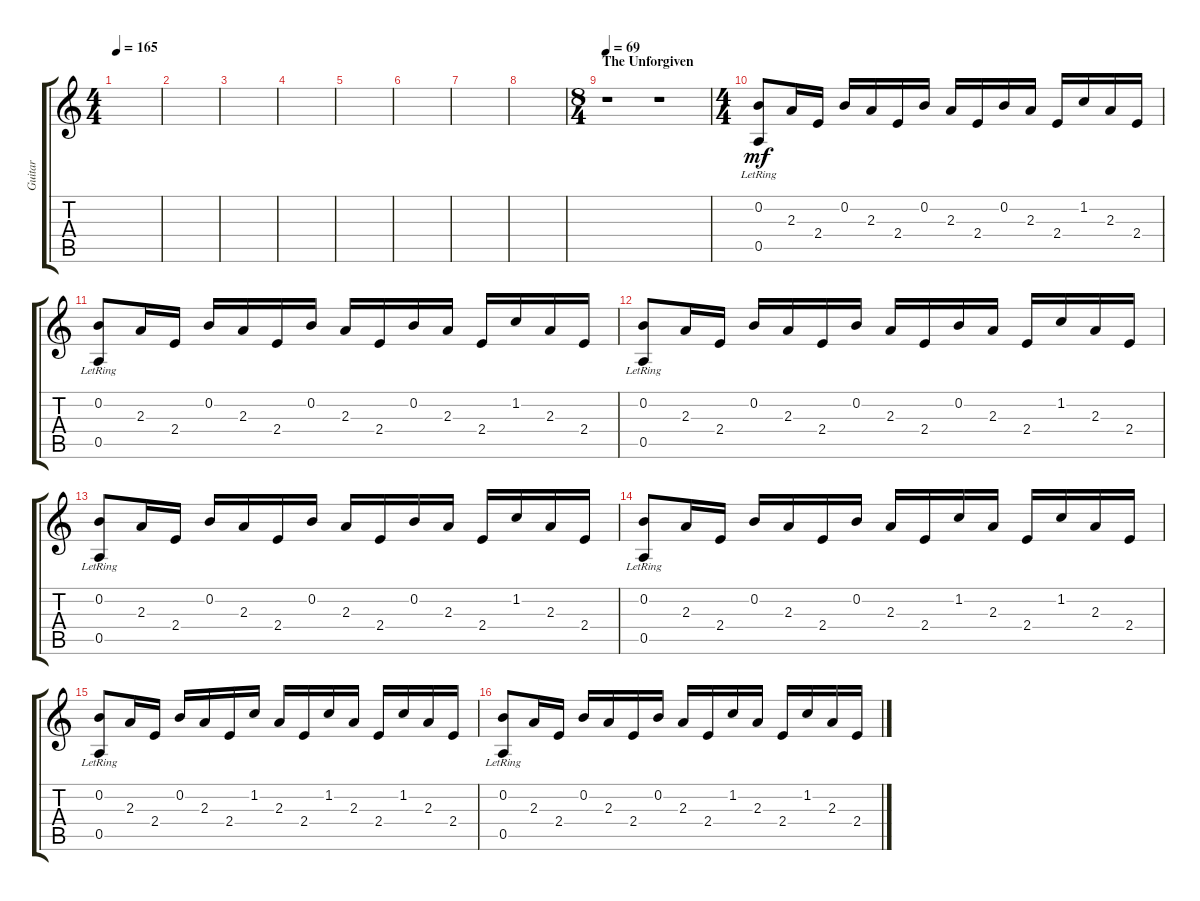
\track ("Guitar" "Guitar") {instrument electricguitarclean}
\staff {score tabs}
\tuning (E4 B3 G3 D3 A2 E2) {hide}
\ts (4 4)
\tempo 165
\clef g2
\ks c
|
|
|
|
|
|
|
|
\ts (8 4)
\section ("" "The Unforgiven")
\tempo 69
r.1 r.1 |
\ts (4 4)
(0.2 0.5{lr}).8{dy mf} 2.3.16 2.4.16 0.2.16 2.3.16 2.4.16 0.2.16 2.3.16 2.4.16 0.2.16 2.3.16 2.4.16 1.2.16 2.3.16 2.4.16 |
(0.2 0.5{lr}).8 2.3.16 2.4.16 0.2.16 2.3.16 2.4.16 0.2.16 2.3.16 2.4.16 0.2.16 2.3.16 2.4.16 1.2.16 2.3.16 2.4.16 |
(0.2 0.5{lr}).8 2.3.16 2.4.16 0.2.16 2.3.16 2.4.16 0.2.16 2.3.16 2.4.16 0.2.16 2.3.16 2.4.16 1.2.16 2.3.16 2.4.16 |
(0.2 0.5{lr}).8 2.3.16 2.4.16 0.2.16 2.3.16 2.4.16 0.2.16 2.3.16 2.4.16 0.2.16 2.3.16 2.4.16 1.2.16 2.3.16 2.4.16 |
(0.2 0.5{lr}).8 2.3.16 2.4.16 0.2.16 2.3.16 2.4.16 0.2.16 2.3.16 2.4.16 1.2.16 2.3.16 2.4.16 1.2.16 2.3.16 2.4.16 |
(0.2 0.5{lr}).8 2.3.16 2.4.16 0.2.16 2.3.16 2.4.16 1.2.16 2.3.16 2.4.16 1.2.16 2.3.16 2.4.16 1.2.16 2.3.16 2.4.16 |
(0.2 0.5{lr}).8 2.3.16 2.4.16 0.2.16 2.3.16 2.4.16 0.2.16 2.3.16 2.4.16 1.2.16 2.3.16 2.4.16 1.2.16 2.3.16 2.4.16
